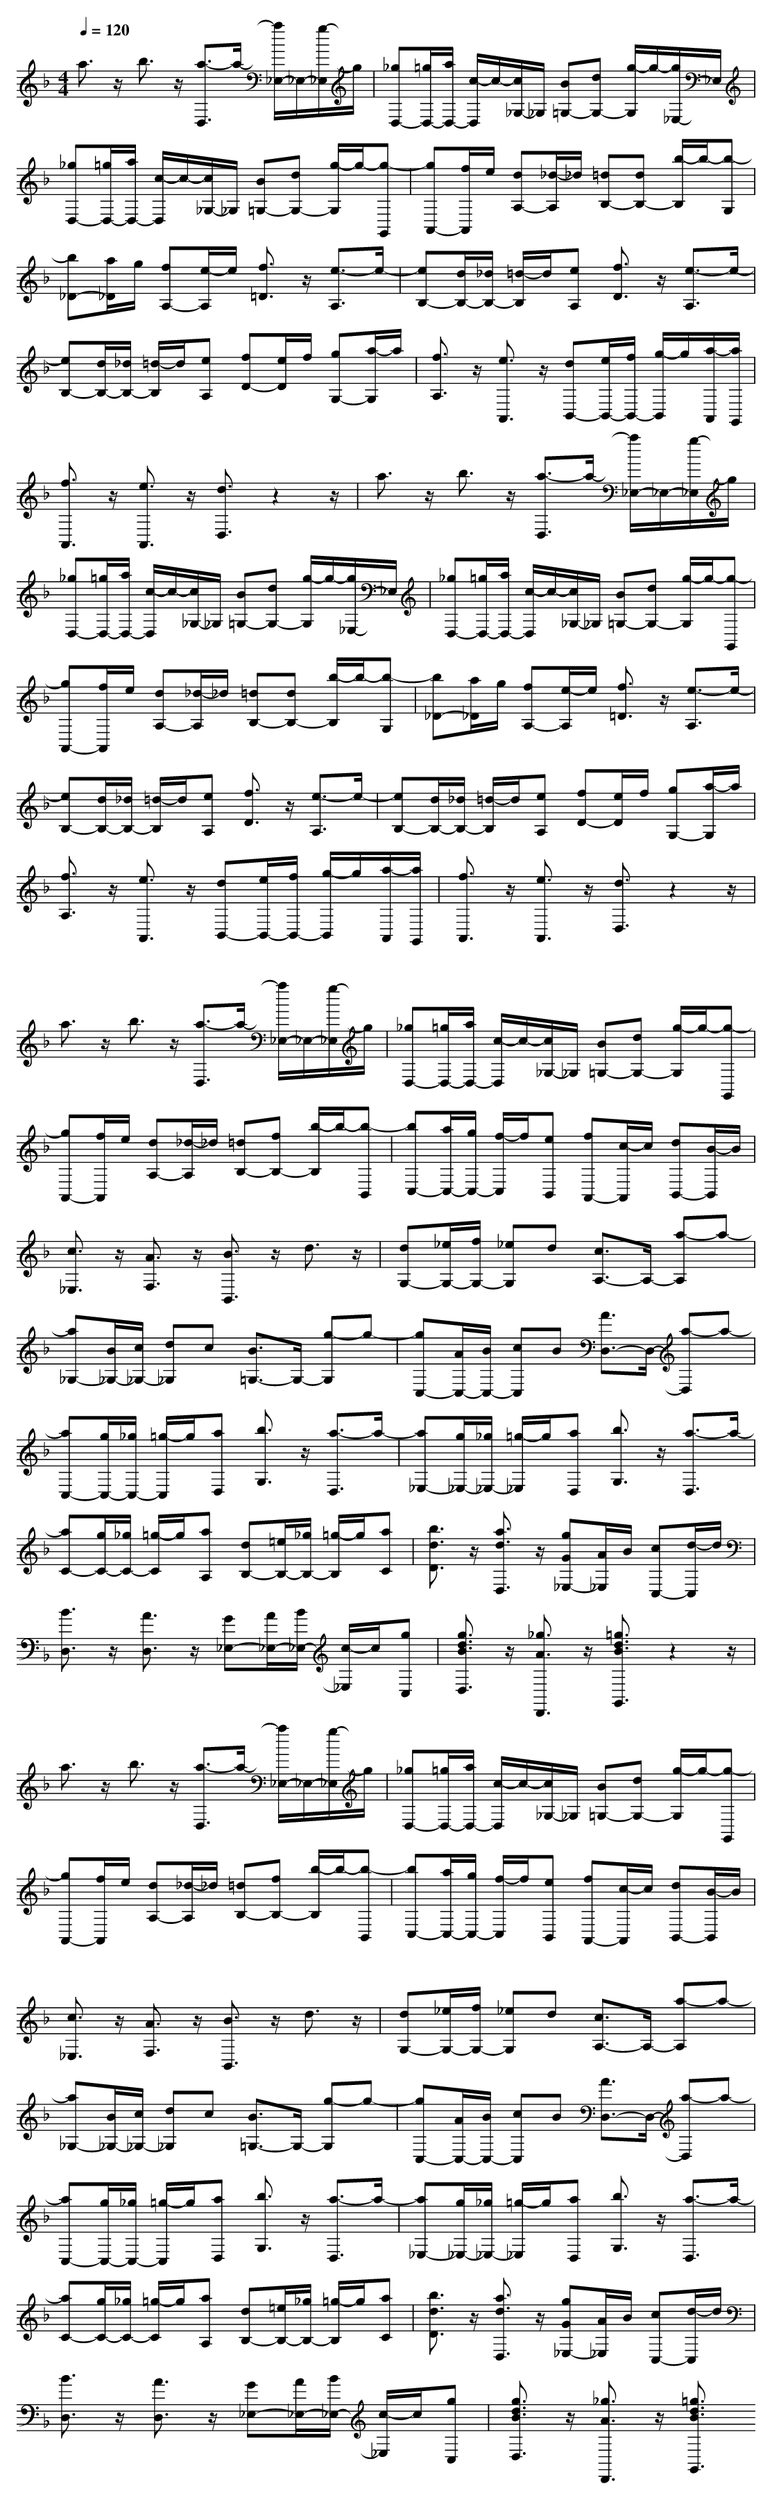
X:1
T:
M: 4/4
L: 1/8
Q:1/4=120
K:F % 1 flats
V:1
a3/2z/2 b3/2z/2 [a3/2-D,3/2]a/2- [a/2_E,/2-]_E,/2-[g/2-_E,/2]g/2|[_gD,-][=g/2D,/2-][a/2D,/2-] [c/2-D,/2]c/2-[c/2_G,/2-]_G,/2 [B=G,-][dG,-] [g/2-G,/2]g/2-[g/2_E,/2-]_E,/2|[_gD,-][=g/2D,/2-][a/2D,/2-] [c/2-D,/2]c/2-[c/2_G,/2-]_G,/2 [B=G,-][dG,-] [g/2-G,/2]g/2-[g-G,,]|[gA,,-][f/2A,,/2]e/2 [dA,-][_d/2-A,/2]_d/2 [=dB,-][dB,-] [b/2-B,/2]b/2-[b-G,]|
[b_D-][a/2_D/2]g/2 [fA,-][e/2-A,/2]e/2 [f3/2=D3/2]z/2 [e3/2-A,3/2]e/2-|[eB,-][d/2B,/2-][_d/2B,/2-] [=d/2-B,/2]d/2[eA,] [f3/2D3/2]z/2 [e3/2-A,3/2]e/2-|[eB,-][d/2B,/2-][_d/2B,/2-] [=d/2-B,/2]d/2[eA,] [fD-][e/2D/2]f/2 [gG,-][a/2-G,/2]a/2|[f3/2A,3/2]z/2 [e3/2A,,3/2]z/2 [dB,,-][e/2B,,/2-][f/2B,,/2-] [g/2-B,,/2]g/2[a/2-A,,/2][a/2G,,/2]|
[f3/2A,,3/2]z/2 [e3/2A,,3/2]z/2 [d3/2D,3/2]z2z/2|a3/2z/2 b3/2z/2 [a3/2-D,3/2]a/2- [a/2_E,/2-]_E,/2-[g/2-_E,/2]g/2|[_gD,-][=g/2D,/2-][a/2D,/2-] [c/2-D,/2]c/2-[c/2_G,/2-]_G,/2 [B=G,-][dG,-] [g/2-G,/2]g/2-[g/2_E,/2-]_E,/2|[_gD,-][=g/2D,/2-][a/2D,/2-] [c/2-D,/2]c/2-[c/2_G,/2-]_G,/2 [B=G,-][dG,-] [g/2-G,/2]g/2-[g-G,,]|
[gA,,-][f/2A,,/2]e/2 [dA,-][_d/2-A,/2]_d/2 [=dB,-][dB,-] [b/2-B,/2]b/2-[b-G,]|[b_D-][a/2_D/2]g/2 [fA,-][e/2-A,/2]e/2 [f3/2=D3/2]z/2 [e3/2-A,3/2]e/2-|[eB,-][d/2B,/2-][_d/2B,/2-] [=d/2-B,/2]d/2[eA,] [f3/2D3/2]z/2 [e3/2-A,3/2]e/2-|[eB,-][d/2B,/2-][_d/2B,/2-] [=d/2-B,/2]d/2[eA,] [fD-][e/2D/2]f/2 [gG,-][a/2-G,/2]a/2|
[f3/2A,3/2]z/2 [e3/2A,,3/2]z/2 [dB,,-][e/2B,,/2-][f/2B,,/2-] [g/2-B,,/2]g/2[a/2-A,,/2][a/2G,,/2]|[f3/2A,,3/2]z/2 [e3/2A,,3/2]z/2 [d3/2D,3/2]z2z/2|a3/2z/2 b3/2z/2 [a3/2-D,3/2]a/2- [a/2_E,/2-]_E,/2-[g/2-_E,/2]g/2|[_gD,-][=g/2D,/2-][a/2D,/2-] [c/2-D,/2]c/2-[c/2_G,/2-]_G,/2 [B=G,-][dG,-] [g/2-G,/2]g/2-[g-G,,]|
[gA,,-][f/2A,,/2]e/2 [dA,-][_d/2-A,/2]_d/2 [=dB,-][fB,-] [b/2-B,/2]b/2-[b-B,,]|[bC,-][a/2C,/2-][g/2C,/2-] [f/2-C,/2]f/2[eB,,] [fA,,-][c/2-A,,/2]c/2 [dB,,-][B/2-B,,/2]B/2|[c3/2_E,3/2]z/2 [A3/2F,3/2]z/2 [B3/2B,,3/2]z/2 d3/2z/2|[dG,-][_e/2G,/2-][f/2G,/2-] [_eG,]d [c3/2A,3/2-]A,/2- [a-A,]a-|
[a_G,-][B/2_G,/2-][c/2_G,/2-] [d_G,]c [B3/2=G,3/2-]G,/2- [g-G,]g-|[gC,-][A/2C,/2-][B/2C,/2-] [cC,]B [A3/2D,3/2-]D,/2- [a-D,]a-|[aC,-][g/2C,/2-][_g/2C,/2-] [=g/2-C,/2]g/2[aD,] [b3/2G,3/2]z/2 [a3/2-D,3/2]a/2-|[a_E,-][g/2_E,/2-][_g/2_E,/2-] [=g/2-_E,/2]g/2[aD,] [b3/2G,3/2]z/2 [a3/2-D,3/2]a/2-|
[aC-][g/2C/2-][_g/2C/2-] [=g/2-C/2]g/2[aA,] [dB,-][=e/2B,/2-][_g/2B,/2-] [=g/2-B,/2]g/2[aC]|[b3/2d3/2D3/2]z/2 [a3/2d3/2D,3/2]z/2 [gG_E,-][A/2_E,/2]B/2 [cC,-][d/2-C,/2]d/2|[B3/2D,3/2]z/2 [A3/2D,3/2]z/2 [G_E,-][A/2_E,/2-][B/2_E,/2-] [c/2-_E,/2]c/2[gC,]|[g3/2d3/2B3/2D,3/2]z/2 [_g3/2A3/2D,,3/2]z/2 [=g3/2d3/2B3/2G,,3/2]z2z/2|
a3/2z/2 b3/2z/2 [a3/2-D,3/2]a/2- [a/2_E,/2-]_E,/2-[g/2-_E,/2]g/2|[_gD,-][=g/2D,/2-][a/2D,/2-] [c/2-D,/2]c/2-[c/2_G,/2-]_G,/2 [B=G,-][dG,-] [g/2-G,/2]g/2-[g-G,,]|[gA,,-][f/2A,,/2]e/2 [dA,-][_d/2-A,/2]_d/2 [=dB,-][fB,-] [b/2-B,/2]b/2-[b-B,,]|[bC,-][a/2C,/2-][g/2C,/2-] [f/2-C,/2]f/2[eB,,] [fA,,-][c/2-A,,/2]c/2 [dB,,-][B/2-B,,/2]B/2|
[c3/2_E,3/2]z/2 [A3/2F,3/2]z/2 [B3/2B,,3/2]z/2 d3/2z/2|[dG,-][_e/2G,/2-][f/2G,/2-] [_eG,]d [c3/2A,3/2-]A,/2- [a-A,]a-|[a_G,-][B/2_G,/2-][c/2_G,/2-] [d_G,]c [B3/2=G,3/2-]G,/2- [g-G,]g-|[gC,-][A/2C,/2-][B/2C,/2-] [cC,]B [A3/2D,3/2-]D,/2- [a-D,]a-|
[aC,-][g/2C,/2-][_g/2C,/2-] [=g/2-C,/2]g/2[aD,] [b3/2G,3/2]z/2 [a3/2-D,3/2]a/2-|[a_E,-][g/2_E,/2-][_g/2_E,/2-] [=g/2-_E,/2]g/2[aD,] [b3/2G,3/2]z/2 [a3/2-D,3/2]a/2-|[aC-][g/2C/2-][_g/2C/2-] [=g/2-C/2]g/2[aA,] [dB,-][=e/2B,/2-][_g/2B,/2-] [=g/2-B,/2]g/2[aC]|[b3/2d3/2D3/2]z/2 [a3/2d3/2D,3/2]z/2 [gG_E,-][A/2_E,/2]B/2 [cC,-][d/2-C,/2]d/2|
[B3/2D,3/2]z/2 [A3/2D,3/2]z/2 [G_E,-][A/2_E,/2-][B/2_E,/2-] [c/2-_E,/2]c/2[gC,]|[g3/2d3/2B3/2D,3/2]z/2 [_g3/2A3/2D,,3/2]z/2 [=g3/2d3/2B3/2G,,3/2]
